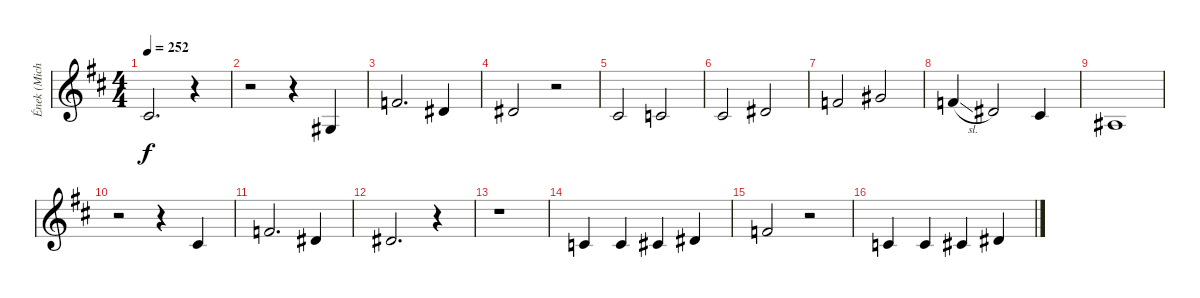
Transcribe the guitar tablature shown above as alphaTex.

\track ("Ének (Michael Vescera)" "Ének (Mich") {instrument tenorsax}
\staff {score}
\tuning (E4 B3 G3 D3 A2 E2) {hide}
\ts (4 4)
\tempo 252
\clef g2
\ks d
2.2.2{d dy f} r.4 |
r.2 r.4 1.3.4 |
1.1.2{d} 4.2.4 |
4.2.2 r.2 |
2.2.2 1.2.2 |
2.2.2 4.2.2 |
1.1.2 4.1.2 |
6.2{sl}.4 4.2.2 2.2.4 |
3.3.1 |
r.2 r.4 2.2.4 |
1.1.2{d} 4.2.4 |
4.2.2{d} r.4 |
r.1 |
1.2.4 1.2.4 2.2.4 4.2.4 |
1.1.2 r.2 |
1.2.4 1.2.4 2.2.4 4.2.4
